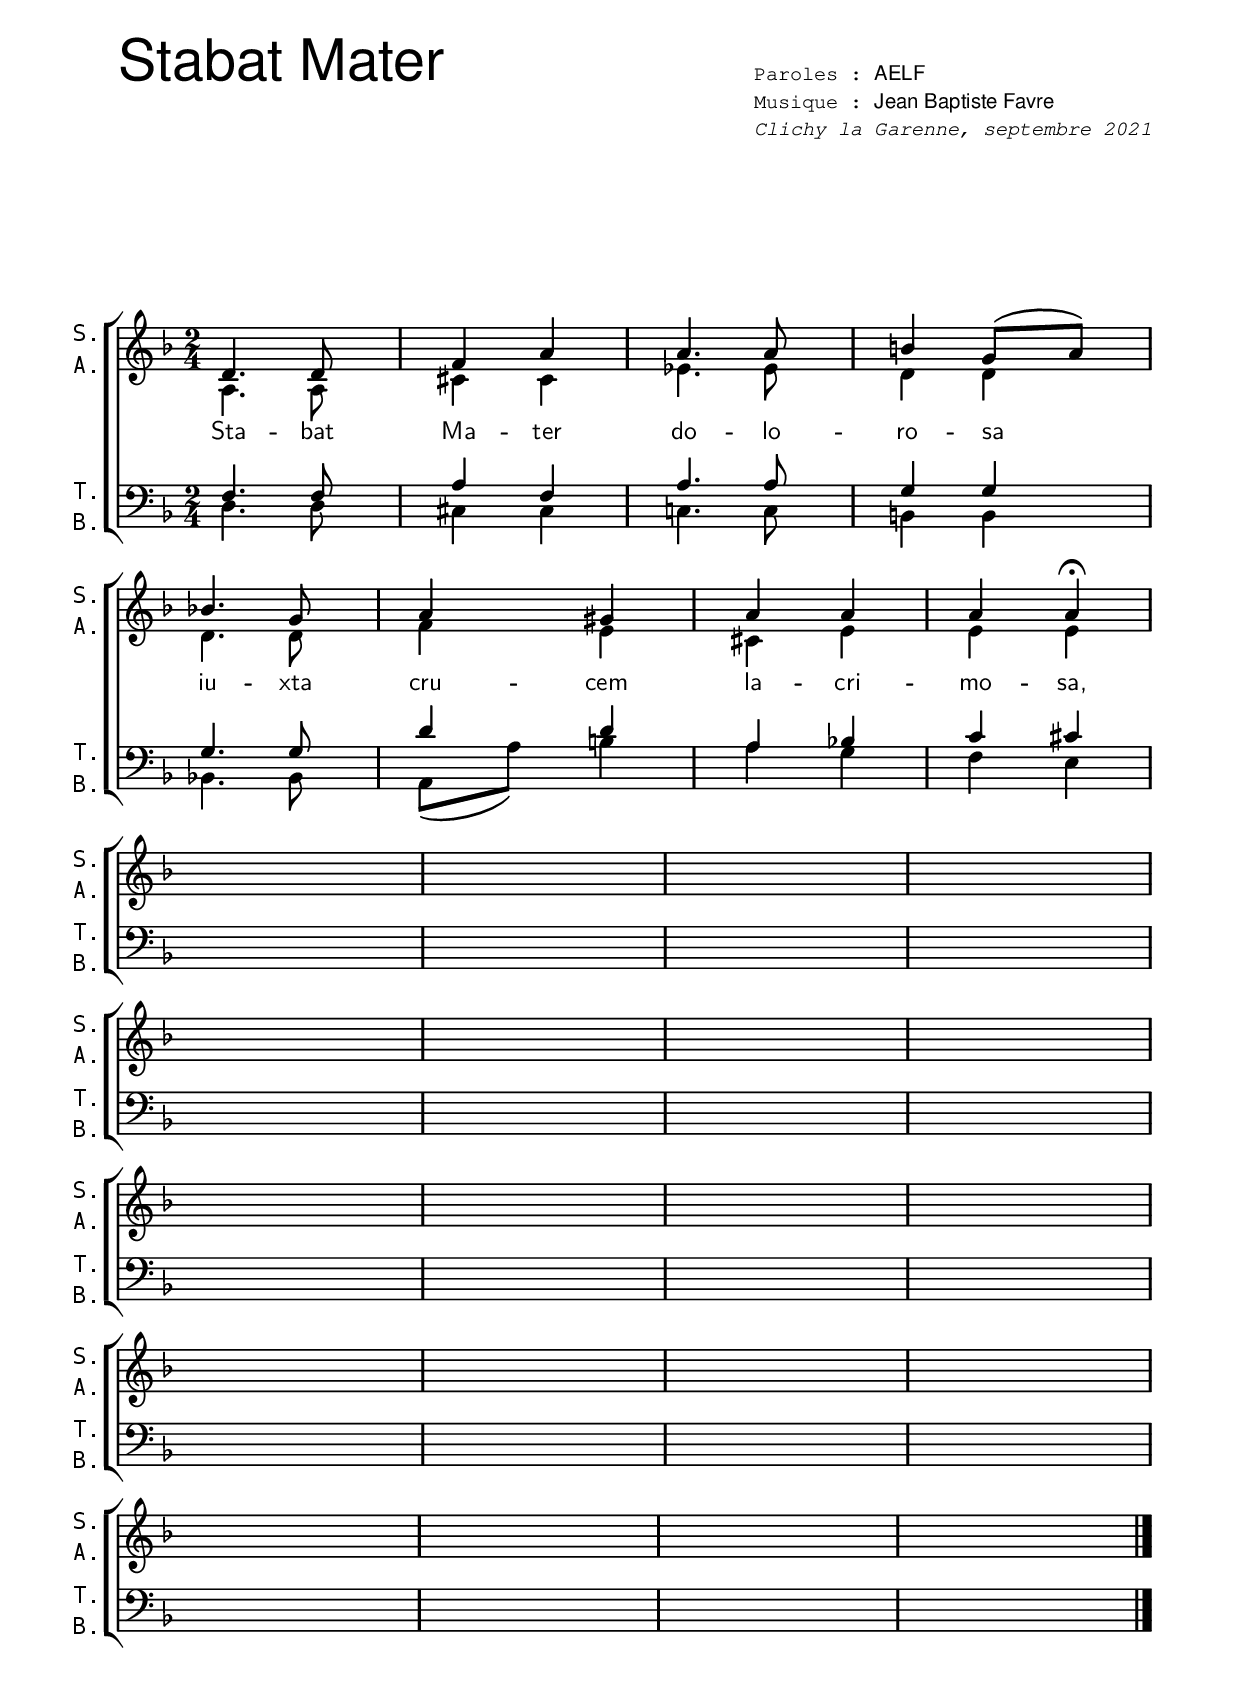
\version "2.22.0"
\language "english"
\include "gregorian.ly"
\include "../libs/commonFunctions.ily"

headers = \header {
  title = "Stabat Mater"
  subtitle = ""
  composer = "Jean Baptiste Favre"
  poet = "AELF"
  dedication = "Clichy la Garenne, septembre 2021"
  }

%%%%%%%%%%%%%%%%%%%%%%%%%%
%%%%%     Répons     %%%%%
%%%%%%%%%%%%%%%%%%%%%%%%%%
reponsRhythms = {
  \key f \major \time 2/4
  s2*4 \break
  s2*4 \break
  s2*4 \break
  s2*4 \break
  s2*4 \break
  s2*4 \break
  s2*4
  \bar "|." \break
  }
reponsSopranosMusic = \relative c' {
  d4. d8 f4 a a4. a8 b4 g8 (a)
  bf!4. g8 a4 gs a a a a \fermata
  }
reponsAltosMusic = \relative c' {
  a4. a8 cs4 cs ef4. ef8 d4 d
  d4. d8 f4 e cs e e e
  }
reponsTenorsMusic =  \relative c {
  f4. f8 a4 f a4. a8 g4 g
  g4. g8 d'4 d a bf! c cs
  }
reponsBassesMusic =  \relative c {
  d4. d8 cs4 cs c!4. c8 b4 b bf!4. bf8 a8 (a') b4 a g f e
  }
reponsLyrics = \lyricmode {
  Sta -- bat Ma -- ter do -- lo -- ro -- sa
  iu -- xta cru -- cem la -- cri -- mo -- sa,
  dum pen -- de -- bat Fi -- li -- us.

}

%%%%%%%%%%%%%%%%%%%%%%%%%%%%%%%%%%%%%%%%%%%%
%%%%%          DRAW PARTITION          %%%%%
%%%%%%%%%%%%%%%%%%%%%%%%%%%%%%%%%%%%%%%%%%%%
FirstPageHeaders = \headers
OtherPageHeaders = \header {
  title = ##f
  subtitle = ##f
  composer = ##f
  poet = ##f
  dedication = ##f
  }

\paper {
  top-margin = 1\cm
  bottom-margin = 1\cm
  left-margin = 1\cm
  right-margin = 1\cm
  indent = 1\cm
  % Plan for recto-verso printing with inner margin
  two-sided = ##t
  inner-margin =  2\cm
  outer-margin = 1.5\cm

  oddFooterMarkup = {}
  #(include-special-characters)

  %#(define fonts
  %  (set-global-fonts
  %   #:music "emmentaler"
  %   #:brace "emmentaler"
  %   #:roman "Latin Modern Roman"
  %   #:sans "Latin Modern Sans"
  %   #:typewriter "Monospace Regular"
  %  ))
  }
FirstScorePaper = \paper {
    markup-system-spacing = #'((basic-distance . 30)
       (minimum-distance . 30)
       (padding . 5)
       (stretchability . 5))
    top-markup-spacing = #'((basic-distance . 3)
       (minimum-distance . 3)
       (padding . 3)
       (stretchability . 3))
    top-system-spacing = #'((basic-distance . 6)
       (minimum-distance . 6)
       (padding . 6)
       (stretchability . 5))
    system-system-spacing = #'((basic-distance . 3)
       (minimum-distance . 3)
       (padding . 3)
       (stretchability . 3))
    scoreTitleMarkup = \markup \columns {
      \fill-line {
          \column {
            \line {
              \left-column {
                \fontsize #8 \sans \fromproperty #'header:title
                \fontsize #1 \typewriter \fromproperty #'header:subtitle
              }
            }
          }
          \column {
            \line {
              \fontsize #-1
              \left-column {
                \line { \concat { \typewriter "Paroles&nbsp;:&nbsp;" \sans \fromproperty #'header:poet \bold " " } }
                \line { \concat { \typewriter "Musique&nbsp;:&nbsp;" \sans \fromproperty #'header:composer \bold " " } }
                \typewriter \italic \fromproperty #'header:dedication
              }
            }
          }
        }
    }
    oddFooterMarkup = {}
  }
OtherScoresPaper = \paper {
    markup-system-spacing = #'((basic-distance . 3)
       (minimum-distance . 3)
       (padding . 3)
       (stretchability . 5))
    top-markup-spacing = #'((basic-distance . 3)
       (minimum-distance . 3)
       (padding . 3)
     4 (stretchability . 5))
    top-system-spacing = #'((basic-distance . 9)
       (minimum-distance . 9)
       (padding . 7)
       (stretchability . 5))
    system-system-spacing = #'((basic-distance . 3)
       (minimum-distance . 3)
       (padding . 3)
      (stretchability . 5))
  }
LastScorePaper = \paper {
    top-system-spacing = #'((basic-distance . 5)
       (minimum-distance . 3)
       (padding . 1)
       (stretchability . 10))
    system-system-spacing = #'((basic-distance . 0)
       (minimum-distance . 0)
       (padding . 1)
       (stretchability . 10))
   score-markup-spacing = #'((basic-distance . 0)
       (minimum-distance . 0)
       (padding . 1)
       (stretchability . 10))
    markup-system-spacing = #'((basic-distance . 5)
       (minimum-distance . 3)
       (padding . 1)
       (stretchability . 10))
}
AllScoreLayout = \layout {
      ragged-last = ##f
      \context {
          \Staff
          %\RemoveEmptyStaves
          \override NoteHead #'style = #'altdefault
          \override InstrumentName #'font-name = #"Monospace Regular"
      }
      \context {
          \PianoStaff
          %\RemoveEmptyStaves
          \override NoteHead #'style = #'altdefault
          \override InstrumentName #'font-name = #"Monospace Regular"
      }
      \context {
          \ChoirStaff
          %\RemoveEmptyStaves
          \override NoteHead #'style = #'altdefault
          \override InstrumentName #'font-name = #"Monospace Regular"
      }
      \override LyricText #'font-name = #"Latin Modern Sans"
      \override Score.RehearsalMark.font-family = #'typewriter
  }
%%%%%%%%%%%%%%%%%%%%%%%%%%%%%%%%%%%%%%%%%%%%%%%%%%%%%%%%%%%%%%%%%%%
%%%%%%%%%%%%%%%%%%%          Antienne          %%%%%%%%%%%%%%%%%%%%
%%%%%%%%%%%%%%%%%%%%%%%%%%%%%%%%%%%%%%%%%%%%%%%%%%%%%%%%%%%%%%%%%%%

\bookpart { % Stance
  \FirstScorePaper
  \score {
    { % Partition Stance
      \new ChoirStaff = "ChoirStaff"
      {
        <<
          \new Staff = "reponsHighStaff" \with { instrumentName = \markup { \column { "S." "A." } } shortInstrumentName = \markup { \column { "S." "A." } } }
          <<
            \clef "treble"
            \new Voice = "reponsRhythms" { \reponsRhythms \bar "||" }
            \new Voice = "reponsSoprano" { \voiceOne \reponsSopranosMusic }
            \new Voice = "reponsAlto" { \voiceTwo \reponsAltosMusic }
          >>
          \new Lyrics \lyricsto "reponsSoprano" { \reponsLyrics }
          \new Staff  = "reponsLowStaff" \with { instrumentName = \markup { \column { "T." "B." } } shortInstrumentName = \markup { \column { "T." "B." } } }
          <<
            \clef "bass"
            \new Voice = "reponsRhythms" { \reponsRhythms }
            \new Voice = "reponsTenor" { \voiceOne \reponsTenorsMusic }
            \new Voice = "reponsBass" { \voiceTwo \reponsBassesMusic }
          >>
        >>
      }
    }
    \AllScoreLayout
    \FirstPageHeaders
  }
}